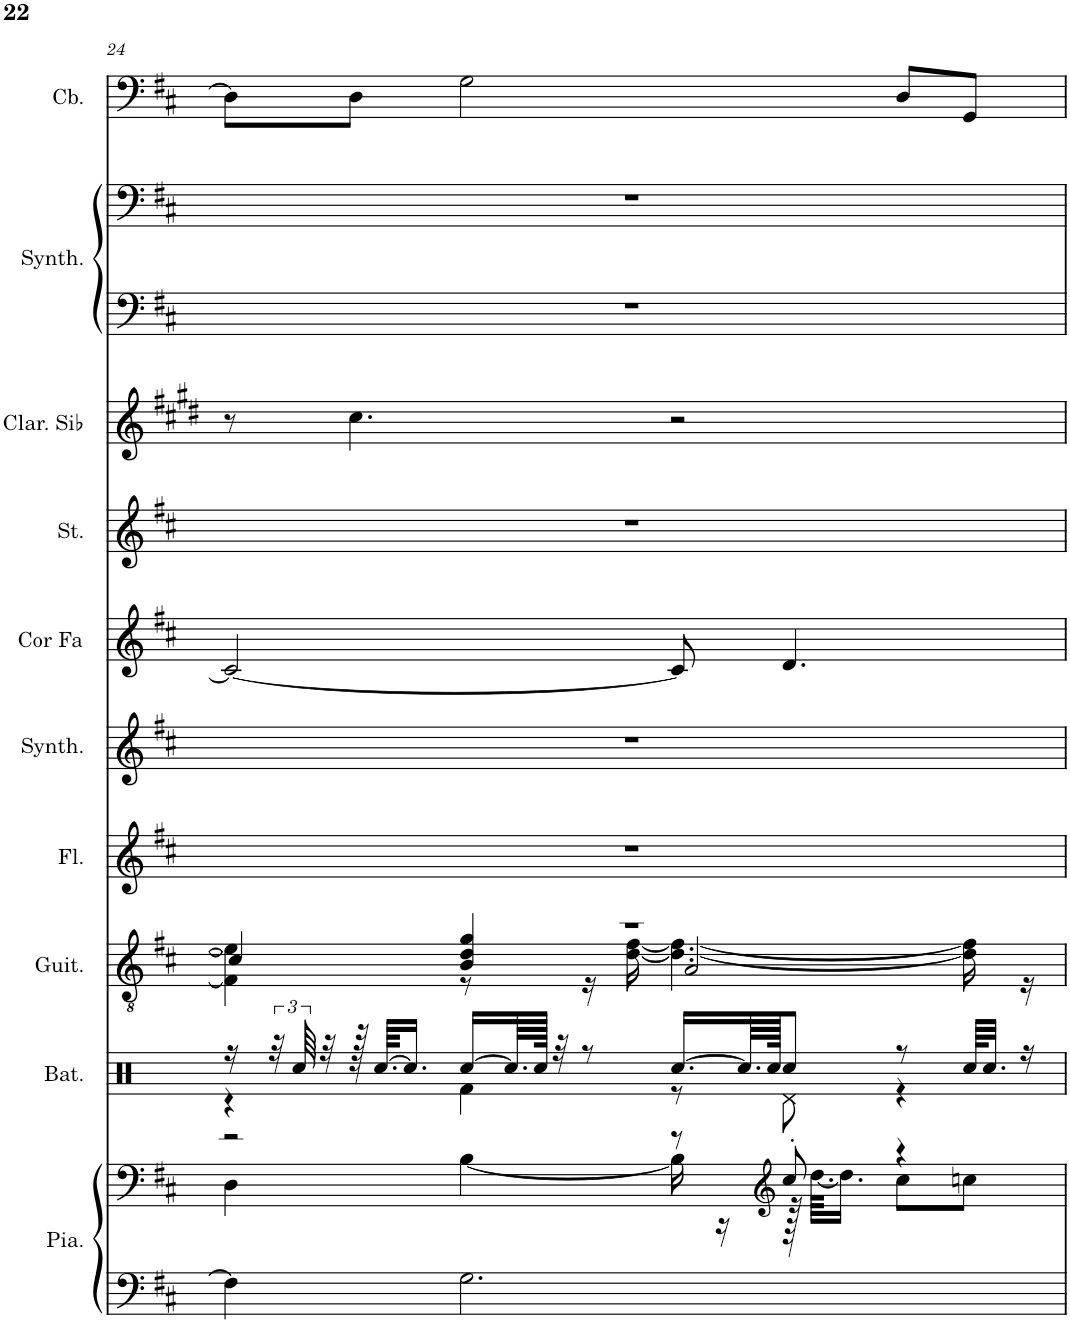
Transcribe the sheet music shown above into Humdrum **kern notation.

**kern	**kern	**kern	**kern	**kern	**kern	**kern	**kern	**kern	**kern	**kern	**kern
*part10	*part10	*part9	*part8	*part7	*part6	*part5	*part4	*part3	*part2	*part2	*part1
*staff12	*staff11	*staff10	*staff9	*staff8	*staff7	*staff6	*staff5	*staff4	*staff3	*staff2	*staff1
*I"Piano	*	*I"Batterie	*I"Guitare acoustique	*I"Flûte	*I"Synthétiseur Pad	*I"Cor en Fa	*I"Cordes	*I"Clarinette en Sib	*I"Synthétiseur d'instruments à cordes	*	*I"Contrebasse
*I'Pia.	*	*I'Bat.	*I'Guit.	*I'Fl.	*I'Synth.	*I'Cor Fa	*	*I'Clar. Sib	*I'Synth.	*	*I'Cb.
!!LO:PB:g=z
*clefG2	*clefF4	*clefX	*clefGv2	*clefG2	*clefG2	*clefG2	*clefG2	*clefG2	*clefF4	*clefF4	*clefF4
*	*	*	*	*	*	*Trd4c7	*	*Trd1c2	*	*	*Trd7c12
*k[f#c#]	*k[f#c#]	*k[]	*k[f#c#]	*k[f#c#]	*k[f#c#]	*k[f#c#]	*k[f#c#]	*k[f#c#g#d#]	*k[f#c#]	*k[f#c#]	*k[f#c#]
*M4/4	*M4/4	*M4/4	*M4/4	*M4/4	*M4/4	*M4/4	*M4/4	*M4/4	*M4/4	*M4/4	*M4/4
=24	=24	=24	=24	=24	=24	=24	=24	=24	=24	=24	=24
*	*^	*^	*^	*	*	*	*	*	*	*	*
*	*	*	*	*	*	*^	*	*	*	*	*	*	*	*
4F#\]	2r	4D\	16r	4r	1r	4c/]	4F#\] 4e\]	1r	1r	2c#/_	1r	8r	1r	1r	8D\L]
.	.	.	48r	.	.	.	.	.	.	.	.	.	.	.	.
.	.	.	96Rcc/	.	.	.	.	.	.	.	.	.	.	.	.
.	.	.	32r	.	.	.	.	.	.	.	.	.	.	.	.
.	.	.	128r	.	.	.	.	.	.	.	.	4.cc#\	.	.	8D\J
.	.	.	[64.Rcc/KKLL	.	.	.	.	.	.	.	.	.	.	.	.
.	.	.	16.Rcc/JJ]	.	.	.	.	.	.	.	.	.	.	.	.
2.G\	.	[4B\	[16Rcc/LL	4Rf\	.	4B/ 4d/ 4g/	8r	.	.	.	.	.	.	.	2G\
.	.	.	64.Rcc/LL]	.	.	.	.	.	.	.	.	.	.	.	.
.	.	.	128Rcc/JJJJk	.	.	.	.	.	.	.	.	.	.	.	.
.	.	.	32r	.	.	.	.	.	.	.	.	.	.	.	.
.	.	.	8r	.	.	.	16r	.	.	.	.	.	.	.	.
.	.	.	.	.	.	.	[16d\ [16f#\	.	.	.	.	.	.	.	.
.	8r	16B\]	[16.Rcc/LL	8r	.	2A/	4.d\_ 4.f#\_	.	.	8c#/]	.	2r	.	.	.
.	.	16r	.	.	.	.	.	.	.	.	.	.	.	.	.
.	.	.	64.Rcc/LL]	.	.	.	.	.	.	.	.	.	.	.	.
.	.	.	128Rcc/JJJK	.	.	.	.	.	.	.	.	.	.	.	.
*	*clefG2	*	*	*	*	*	*	*	*	*	*	*	*	*	*
.	8cc#'/	128r	8Rcc/J	8Rd\	.	.	.	.	.	4.d/	.	.	.	.	.
.	.	[64.dd\KKLL	.	.	.	.	.	.	.	.	.	.	.	.	.
.	.	16.dd\JJ]	.	.	.	.	.	.	.	.	.	.	.	.	.
.	4r	8cc#\L	8r	4r	.	.	.	.	.	.	.	.	.	.	8D/L
.	.	8ccn\J	64Rcc/KLLL	.	.	.	16d\] 16f#\]	.	.	.	.	.	.	.	8GG/J
.	.	.	32.Rcc/JJJ	.	.	.	.	.	.	.	.	.	.	.	.
.	.	.	16r	.	.	.	16r	.	.	.	.	.	.	.	.
*	*v	*v	*	*	*v	*v	*v	*	*	*	*	*	*	*	*
*	*	*v	*v	*	*	*	*	*	*	*	*	*
=	=	=	=	=	=	=	=	=	=	=	=
*-	*-	*-	*-	*-	*-	*-	*-	*-	*-	*-	*-
